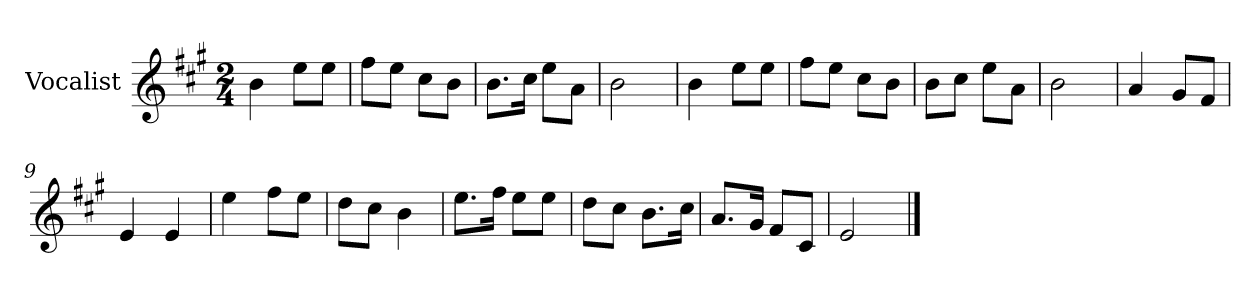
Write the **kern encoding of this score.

**kern
*part1
*staff1
*I"Vocalist
*k[f#c#g#]
*A:
*M2/4
=
4b
8eeL
8eeJ
=1
8ff#L
8eeJ
8cc#L
8bJ
=2
8.bL
16cc#Jk
8eeL
8aJ
=3
2b
=4
4b
8eeL
8eeJ
=5
8ff#L
8eeJ
8cc#L
8bJ
=6
8bL
8cc#J
8eeL
8aJ
=7
2b
=8
4a
8g#L
8f#J
=9
4e
4e
=10
4ee
8ff#L
8eeJ
=11
8ddL
8cc#J
4b
=12
8.eeL
16ff#Jk
8eeL
8eeJ
=13
8ddL
8cc#J
8.bL
16cc#Jk
=14
8.aL
16g#Jk
8f#L
8c#J
=15
2e
==
*-
